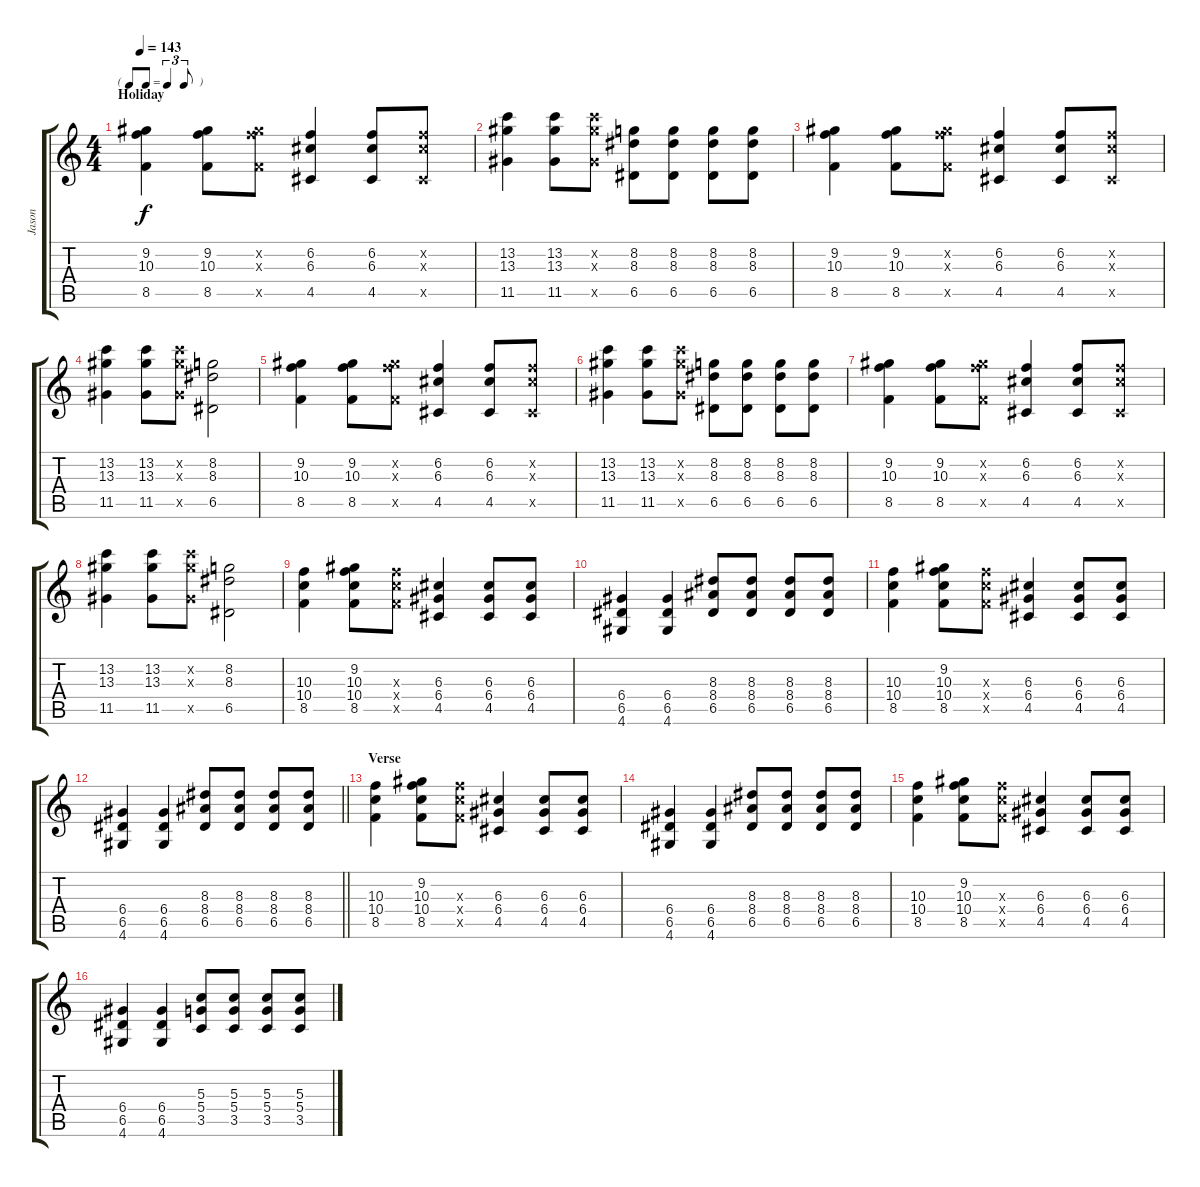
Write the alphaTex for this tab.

\track ("Jason" "Jason") {instrument overdrivenguitar}
\staff {score tabs}
\tuning (E4 B3 G3 D3 A2 E2) {hide}
\ts (4 4)
\tf triplet8th
\section ("" "Holiday")
\tempo 143
\clef g2
\ks c
(9.2 10.3 8.5).4{dy f instrument overdrivenguitar} (9.2 10.3 8.5).8 (9.2{x} 10.3{x} 8.5{x}).8 (6.2 6.3 4.5).4 (6.2 6.3 4.5).8 (6.2{x} 6.3{x} 4.5{x}).8 |
(13.2 13.3 11.5).4 (13.2 13.3 11.5).8 (13.2{x} 13.3{x} 11.5{x}).8 (8.2 8.3 6.5).8 (8.2 8.3 6.5).8 (8.2 8.3 6.5).8 (8.2 8.3 6.5).8 |
(9.2 10.3 8.5).4 (9.2 10.3 8.5).8 (9.2{x} 10.3{x} 8.5{x}).8 (6.2 6.3 4.5).4 (6.2 6.3 4.5).8 (6.2{x} 6.3{x} 4.5{x}).8 |
(13.2 13.3 11.5).4 (13.2 13.3 11.5).8 (13.2{x} 13.3{x} 11.5{x}).8 (8.2 8.3 6.5).2 |
(9.2 10.3 8.5).4 (9.2 10.3 8.5).8 (9.2{x} 10.3{x} 8.5{x}).8 (6.2 6.3 4.5).4 (6.2 6.3 4.5).8 (6.2{x} 6.3{x} 4.5{x}).8 |
(13.2 13.3 11.5).4 (13.2 13.3 11.5).8 (13.2{x} 13.3{x} 11.5{x}).8 (8.2 8.3 6.5).8 (8.2 8.3 6.5).8 (8.2 8.3 6.5).8 (8.2 8.3 6.5).8 |
(9.2 10.3 8.5).4 (9.2 10.3 8.5).8 (9.2{x} 10.3{x} 8.5{x}).8 (6.2 6.3 4.5).4 (6.2 6.3 4.5).8 (6.2{x} 6.3{x} 4.5{x}).8 |
(13.2 13.3 11.5).4 (13.2 13.3 11.5).8 (13.2{x} 13.3{x} 11.5{x}).8 (8.2 8.3 6.5).2 |
(10.3 10.4 8.5).4{instrument overdrivenguitar} (9.2 10.3 10.4 8.5).8 (10.3{x} 10.4{x} 8.5{x}).8 (6.3 6.4 4.5).4 (6.3 6.4 4.5).8 (6.3 6.4 4.5).8 |
(6.4 6.5 4.6).4 (6.4 6.5 4.6).4 (8.3 8.4 6.5).8 (8.3 8.4 6.5).8 (8.3 8.4 6.5).8 (8.3 8.4 6.5).8 |
(10.3 10.4 8.5).4 (9.2 10.3 10.4 8.5).8 (10.3{x} 10.4{x} 8.5{x}).8 (6.3 6.4 4.5).4 (6.3 6.4 4.5).8 (6.3 6.4 4.5).8 |
\barLineRight lightlight
(6.4 6.5 4.6).4 (6.4 6.5 4.6).4 (8.3 8.4 6.5).8 (8.3 8.4 6.5).8 (8.3 8.4 6.5).8 (8.3 8.4 6.5).8 |
\section ("" "Verse")
(10.3 10.4 8.5).4 (9.2 10.3 10.4 8.5).8 (10.3{x} 10.4{x} 8.5{x}).8 (6.3 6.4 4.5).4 (6.3 6.4 4.5).8 (6.3 6.4 4.5).8 |
(6.4 6.5 4.6).4 (6.4 6.5 4.6).4 (8.3 8.4 6.5).8 (8.3 8.4 6.5).8 (8.3 8.4 6.5).8 (8.3 8.4 6.5).8 |
(10.3 10.4 8.5).4 (9.2 10.3 10.4 8.5).8 (10.3{x} 10.4{x} 8.5{x}).8 (6.3 6.4 4.5).4 (6.3 6.4 4.5).8 (6.3 6.4 4.5).8 |
(6.4 6.5 4.6).4 (6.4 6.5 4.6).4 (5.3 5.4 3.5).8 (5.3 5.4 3.5).8 (5.3 5.4 3.5).8 (5.3 5.4 3.5).8
